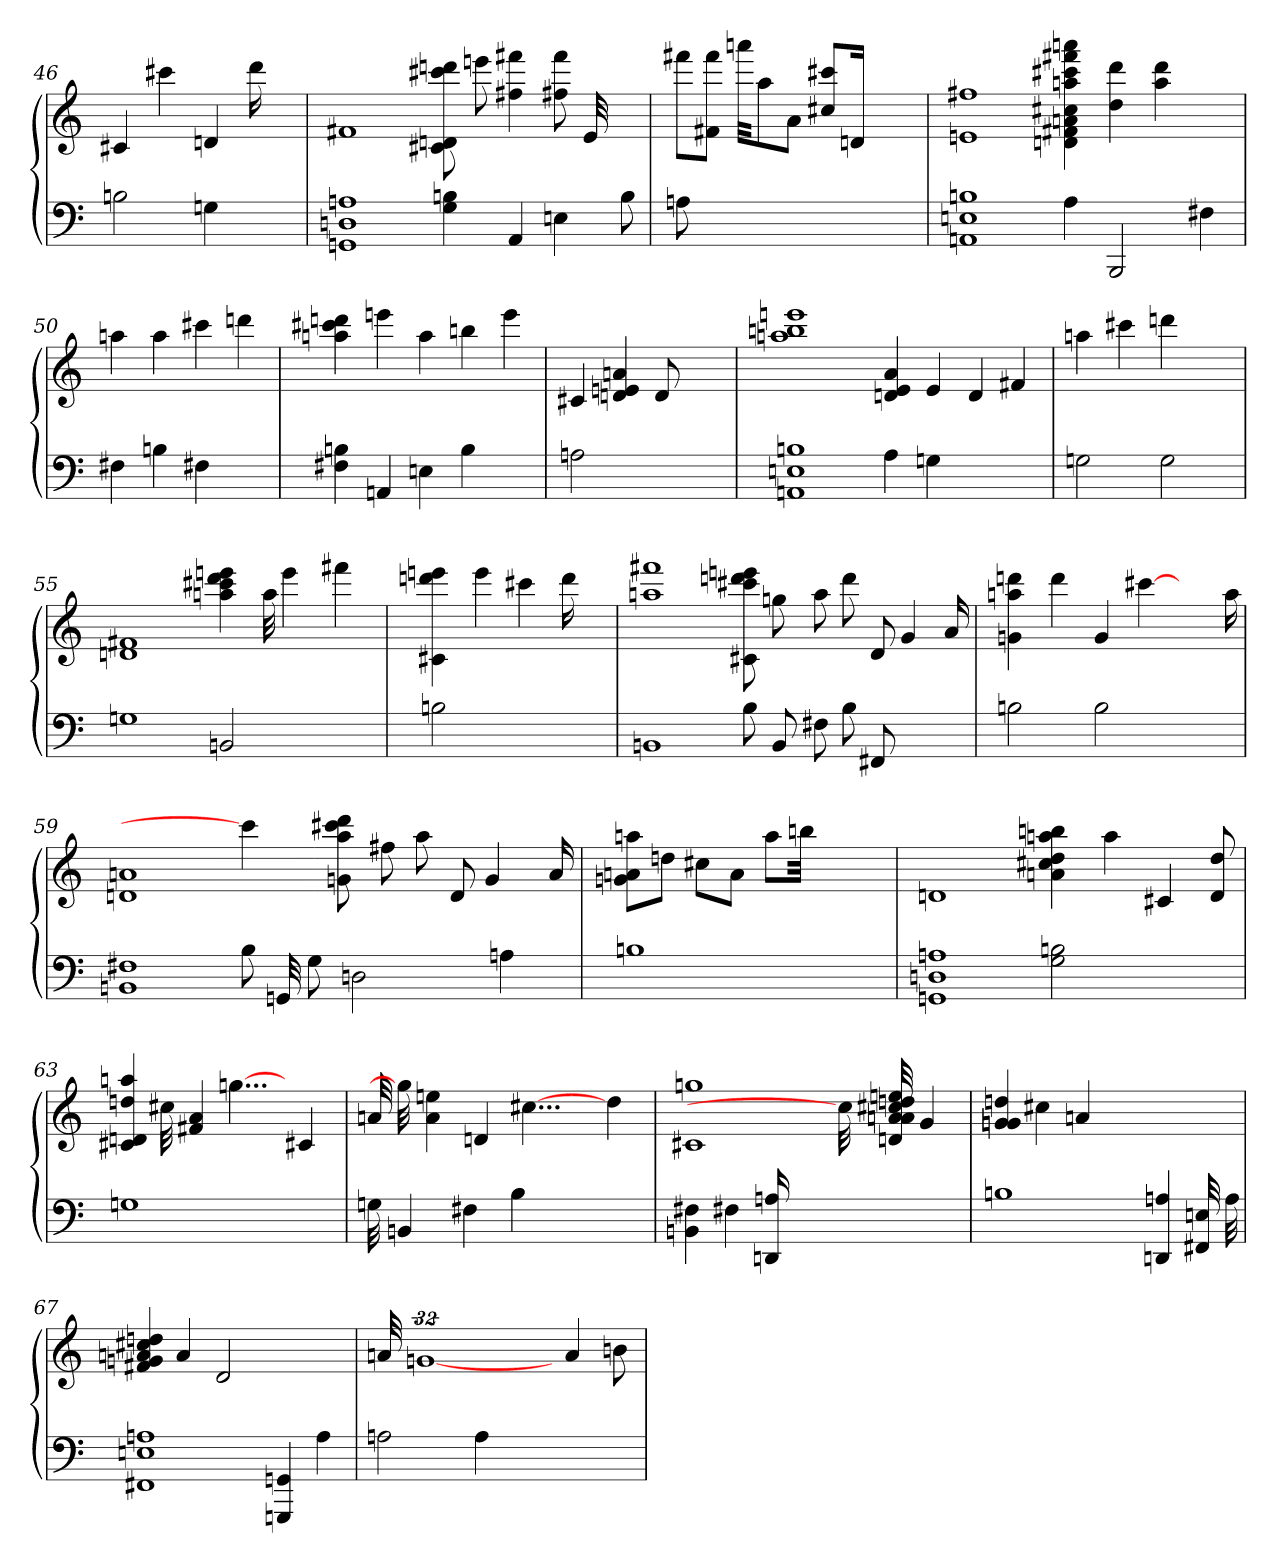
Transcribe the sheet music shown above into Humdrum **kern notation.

**kern	**kern
*part2	*part1
*staff2	*staff1
*clefF4	*clefG2
=46	=46
2Bn	4c#X
.	4ccc#X
4Gn	4dn
4ryy	16ddd
.	8.ryy
=47	=47
1GGn 1Dn 1An	1f#X
4G 4Bn	8c#X 8dn 8ccc#X 8dddn
.	8eeen
4AA	4ff#X 4fff#X
4En	8fff# 8ff#X
.	32e
.	8..ryy
8B	.
=48	=48
8An	8fff#X\L
2..ryy	8f#X\ 8fff#J
.	32aaan\KKL
.	8aa\
.	8a\J
.	8cc#X/ 8ccc#XL
.	16dn/Jk
.	4ryy
.	32ryy
=49	=49
1AAn 1En 1Bn	1en 1ff#X
4A	4aan 4f#X 4an 4cc#X 4ccc#X 4fff#X 4aaan 4dn
2BBB	4ddd 4dd
.	4ddd 4aa
4F#X	4ryy
=50	=50
4F#X	4aan
4Bn	4aa
4F#X	4ccc#X
4ryy	4dddn
=51	=51
4F#X 4Bn	4aan 4ccc#X 4dddn
4AAn	4eeen
4En	4aa
4B	4bbn
4ryy	4eee
=52	=52
2An	4c#X
.	4dn 4en 4an
2ryy	8d
.	4.ryy
=53	=53
1AAn 1Bn 1En	1aan 1bbn 1eeen
4A	4e 4dn 4a
4Gn	4e
2ryy	4d
.	4f#X
=54	=54
2Gn	4aan
.	4ccc#X
2G	4dddn
.	4ryy
=55	=55
1Gn	1dn 1f#X
2BBn	4aan 4ccc#X 4ddd 4eeen
.	32aa
.	4eee
4ryy	.
.	4fff#X
32ryy	.
=56	=56
2Bn	4eeen 4dddn 4c#X
.	4eee
2ryy	4ccc#X
.	16ddd
.	8.ryy
=57	=57
1BBn	1aan 1fff#X
8B	8dddn 8c#X 8eeen 8ccc#X
8BB	8ggn
8F#X	8aa
8B	8ddd
8FF#X	8d
4ryy	4g
16ryy	16a
=58	=58
2Bn	4dddn 4gn 4aan
.	4ddd
2B	4g
.	[4ccc#X
4ryy	4ryy
16ryy	16aa
=59	=59
1BBn 1F#X	1an 1dn
8B	4ccc#]
32GGn	.
8G	.
.	8ddd 8aa 8ccc#X 8gn
2Dn	.
.	8ff#X
.	8aa
.	8d
.	4g
4An	.
.	16a
32ryy	.
=60	=60
1Bn	8gn\ 8an 8aanL
.	8ddn\J
.	8cc#X\L
.	8a\J
.	8aa\L
.	32bbn\Jkk
.	4ryy
.	16.ryy
=61	=61
1An 1Dn 1GGn	1dn
2Bn 2G	4aan 4an 4cc#X 4dd 4bbn
.	4aa
4.ryy	4c#X
.	8d 8dd
=63	=63
1Gn	4c#X 4dn 4ddn 4aan
.	32cc#X
.	4f#X 4a
.	[4...ggn
4ryy	32ryy
.	4c#X
32ryy	.
=64	=64
32Gn	32an
4BBn	32gg]
.	4a 4een
4F#X	.
.	4dn
4B	.
.	[4...cc#X
8..ryy	.
4ryy	.
.	4dd
32ryy	.
=65	=65
4F#X 4BBn	1c#X 1ggn
4F#X	.
16DDn 16An	.
4..ryy	.
4ryy	32cc#]
.	32an 32cc#X 32dn 32ddn 32een 32an
.	4g
16ryy	.
=66	=66
1Bn	4gn 4ddn 4gn
.	4cc#X
.	4an
.	4ryy
4DDn 4An	4ryy
32FF#X 32En	16ryy
32A	.
=67	=67
1FF#X 1En 1An	4cc#X 4ddn 4gn 4an 4f#X
.	4a
.	2d
4GGGn 4GGn	2ryy
4A	.
=68	=68
2An	32an
.	[32%31gn
4A	.
4ryy	.
4ryy	32ryy
.	4a
8ryy	.
.	8bn
32ryy	.
=	=
*-	*-
